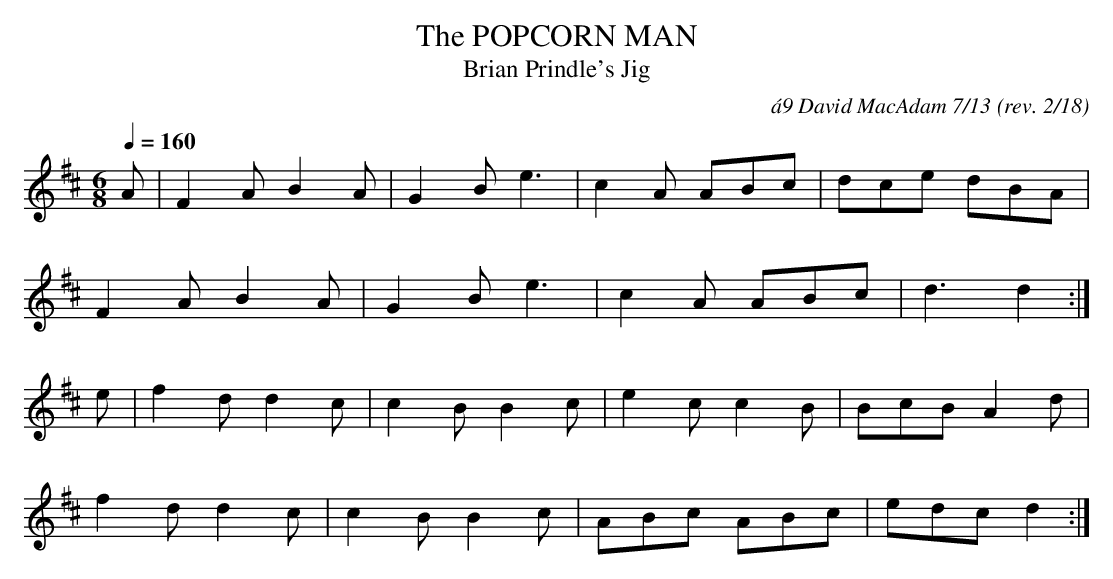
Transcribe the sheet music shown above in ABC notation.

X:1
T:POPCORN MAN, The
T:Brian Prindle's Jig
C:\'a9 David MacAdam 7/13 (rev. 2/18)
Q:1/4=160
L:1/8
M:6/8
K:D
A|F2A B2A|G2B e3|c2A ABc|dce dBA|
F2 A B2 A|G2 B e3|c2 A ABc|d3 d2 :|
e|f2 d d2 c|c2 B B2 c|e2 c c2 B|BcB A2 d |
f2 d d2 c|c2 B B2 c|ABc ABc|edc d2 :|
